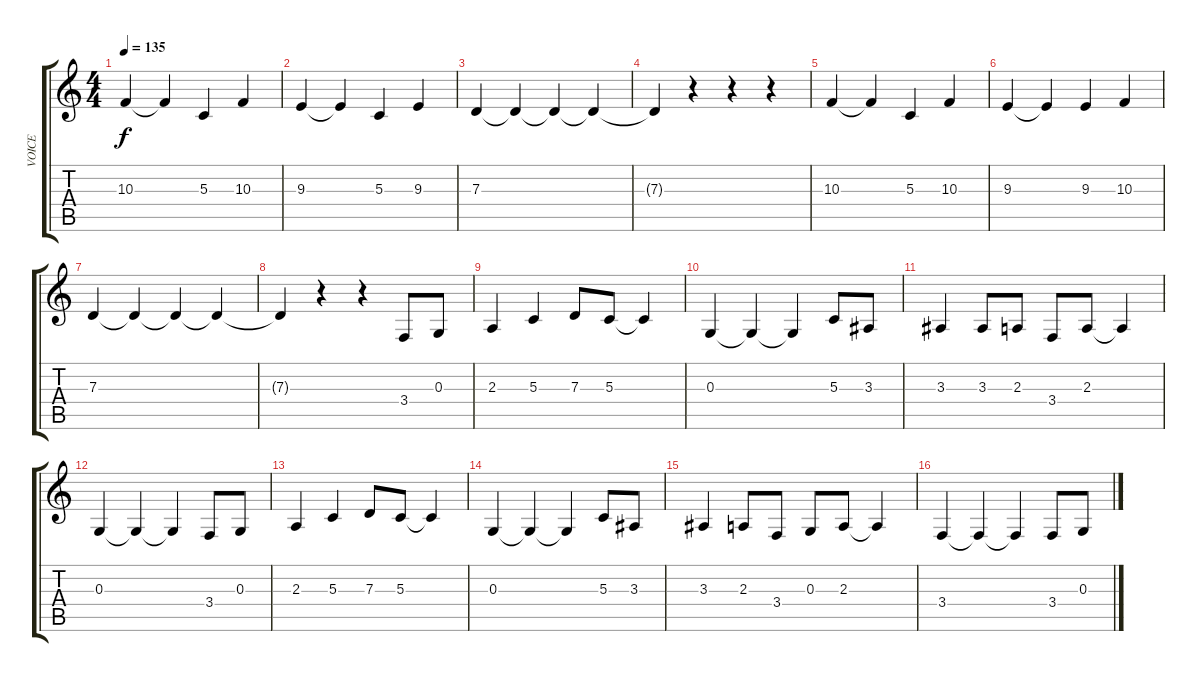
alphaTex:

\track ("VOICE" "VOICE") {instrument altosax}
\staff {score tabs}
\tuning (E4 B3 G3 D3 A2 E2) {hide}
\ts (4 4)
\tempo 135
\clef g2
\ks c
10.3.4{dy f} 10.3{t}.4 5.3.4 10.3.4 |
9.3.4 9.3{t}.4 5.3.4 9.3.4 |
7.3.4 7.3{t}.4 7.3{t}.4 7.3{t}.4 |
7.3{t}.4 r.4 r.4 r.4 |
10.3.4 10.3{t}.4 5.3.4 10.3.4 |
9.3.4 9.3{t}.4 9.3.4 10.3.4 |
7.3.4 7.3{t}.4 7.3{t}.4 7.3{t}.4 |
7.3{t}.4 r.4 r.4 3.4.8 0.3.8 |
2.3.4 5.3.4 7.3.8 5.3.8 5.3{t}.4 |
0.3.4 0.3{t}.4 0.3{t}.4 5.3.8 3.3.8 |
3.3.4 3.3.8 2.3.8 3.4.8 2.3.8 2.3{t}.4 |
0.3.4 0.3{t}.4 0.3{t}.4 3.4.8 0.3.8 |
2.3.4 5.3.4 7.3.8 5.3.8 5.3{t}.4 |
0.3.4 0.3{t}.4 0.3{t}.4 5.3.8 3.3.8 |
3.3.4 2.3.8 3.4.8 0.3.8 2.3.8 2.3{t}.4 |
3.4.4 3.4{t}.4 3.4{t}.4 3.4.8 0.3.8
